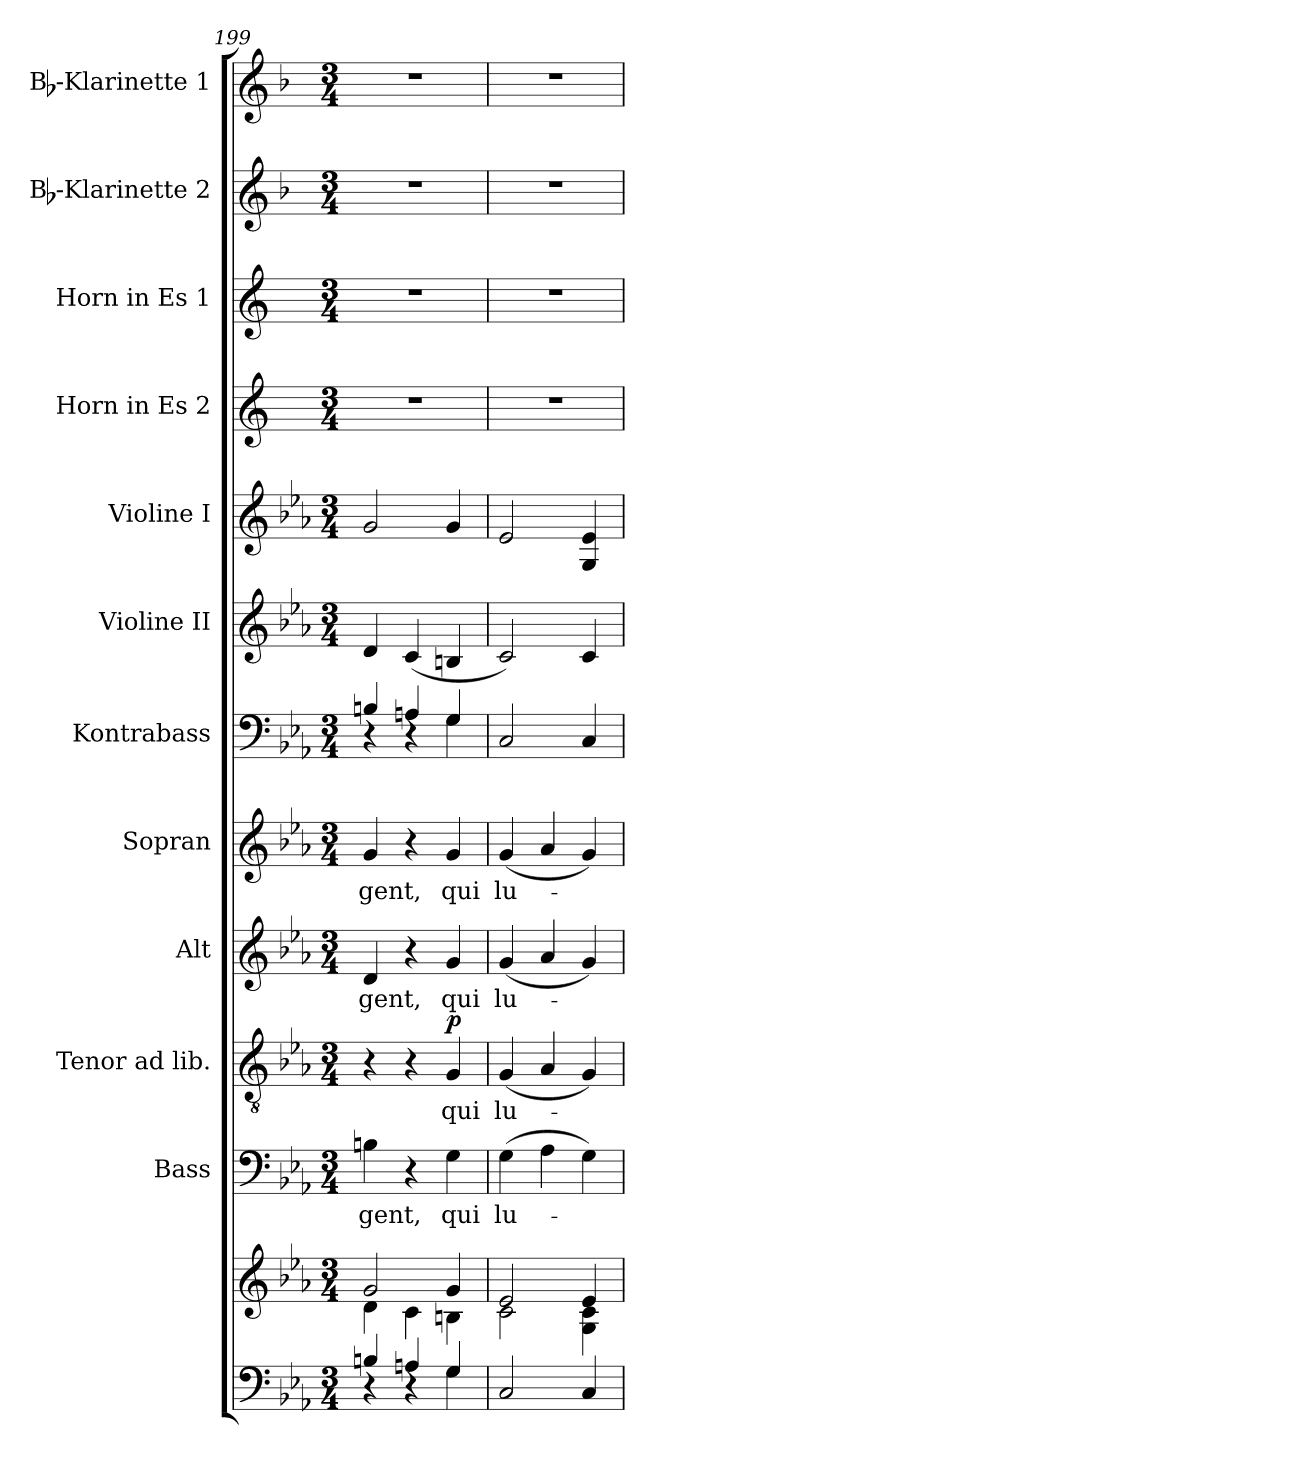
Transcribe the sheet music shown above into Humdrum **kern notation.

**kern	**kern	**kern	**text	**kern	**text	**dynam	**kern	**text	**kern	**text	**kern	**kern	**kern	**kern	**kern	**kern	**kern
*part12	*part12	*part11	*part11	*part10	*part10	*part10	*part9	*part9	*part8	*part8	*part7	*part6	*part5	*part4	*part3	*part2	*part1
*staff13	*staff12	*staff11	*staff11	*staff10	*staff10	*staff10	*staff9	*staff9	*staff8	*staff8	*staff7	*staff6	*staff5	*staff4	*staff3	*staff2	*staff1
*	*	*I"Bass	*	*I"Tenor ad lib.	*	*	*I"Alt	*	*I"Sopran	*	*I"Kontrabass	*I"Violine II	*I"Violine I	*I"Horn in Es 2	*I"Horn in Es 1	*I"Bb-Klarinette 2	*I"Bb-Klarinette 1
*	*	*I'B.	*	*I'T.	*	*	*I'A.	*	*I'S.	*	*I'Kb.	*I'Vl. II	*I'Vl. I	*	*	*I'Bb Kl. 2	*I'Bb Kl. 1
*clefF4	*clefG2	*clefF4	*	*clefGv2	*	*	*clefG2	*	*clefG2	*	*clefF4	*clefG2	*clefG2	*clefG2	*clefG2	*clefG2	*clefG2
*	*	*	*	*	*	*	*	*	*	*	*ITrd7c12	*	*	*ITrd5c9	*ITrd5c9	*ITrd1c2	*ITrd1c2
*k[b-e-a-]	*k[b-e-a-]	*k[b-e-a-]	*	*k[b-e-a-]	*	*	*k[b-e-a-]	*	*k[b-e-a-]	*	*k[b-e-a-]	*k[b-e-a-]	*k[b-e-a-]	*k[b-e-a-]	*k[b-e-a-]	*k[b-e-a-]	*k[b-e-a-]
*E-:	*E-:	*E-:	*	*E-:	*	*	*E-:	*	*E-:	*	*E-:	*E-:	*E-:	*E-:	*E-:	*E-:	*E-:
*M3/4	*M3/4	*M3/4	*	*M3/4	*	*	*M3/4	*	*M3/4	*	*M3/4	*M3/4	*M3/4	*M3/4	*M3/4	*M3/4	*M3/4
=199	=199	=199	=199	=199	=199	=199	=199	=199	=199	=199	=199	=199	=199	=199	=199	=199	=199
*^	*^	*	*	*	*	*	*	*	*	*	*	*	*	*	*	*	*
!	!	!	!	!	!LO:LY:b	!	!	!	!	!LO:LY:b	!	!LO:LY:b	!	!	!	!	!	!	!
*	*	*	*	*	*	*	*	*	*	*	*	*	*^	*	*	*	*	*	*
4Bn/	4rC	2g/	4d\	4Bn\	-gent,	4r	.	.	4d/	-gent,	4g/	-gent,	4BBn/	4rC	4d/	2g/	2.r	2.r	2.r	2.r
4An/	4rC	.	4c\	4r	.	4r	.	.	4r	.	4r	.	4AAn/	4rC	(<4c/	.	.	.	.	.
!	!	!	!	!	!LO:LY:b	!	!LO:LY:b	!LO:DY:a	!	!LO:LY:b	!	!LO:LY:b	!	!	!	!	!	!	!	!
4G/	4G\	4g/	4Bn\	4G\	qui	4G/	qui	p	4g/	qui	4g/	qui	4GG/	4GG\	4Bn/	4g/	.	.	.	.
=200	=200	=200	=200	=200	=200	=200	=200	=200	=200	=200	=200	=200	=200	=200	=200	=200	=200	=200	=200	=200
!	!	!	!	!	!LO:LY:b	!	!LO:LY:b	!	!	!LO:LY:b	!	!LO:LY:b	!	!	!	!	!	!	!	!
*v	*v	*	*	*	*	*	*	*	*	*	*	*	*v	*v	*	*	*	*	*	*
2C/	2e-/	2c\	(>4G\	lu-	(<4G/	lu-	.	(<4g/	lu-	(<4g/	lu-	2CC/	2c/)	2e-/	2.r	2.r	2.r	2.r
.	.	.	4A-\	.	4A-/	.	.	4a-/	.	4a-/	.	.	.	.	.	.	.	.
4C/	4e-/	4G\ 4c\	4G\)	.	4G/)	.	.	4g/)	.	4g/)	.	4CC/	4c/	4G/ 4e-/	.	.	.	.
*	*v	*v	*	*	*	*	*	*	*	*	*	*	*	*	*	*	*	*
=	=	=	=	=	=	=	=	=	=	=	=	=	=	=	=	=	=
*-	*-	*-	*-	*-	*-	*-	*-	*-	*-	*-	*-	*-	*-	*-	*-	*-	*-
